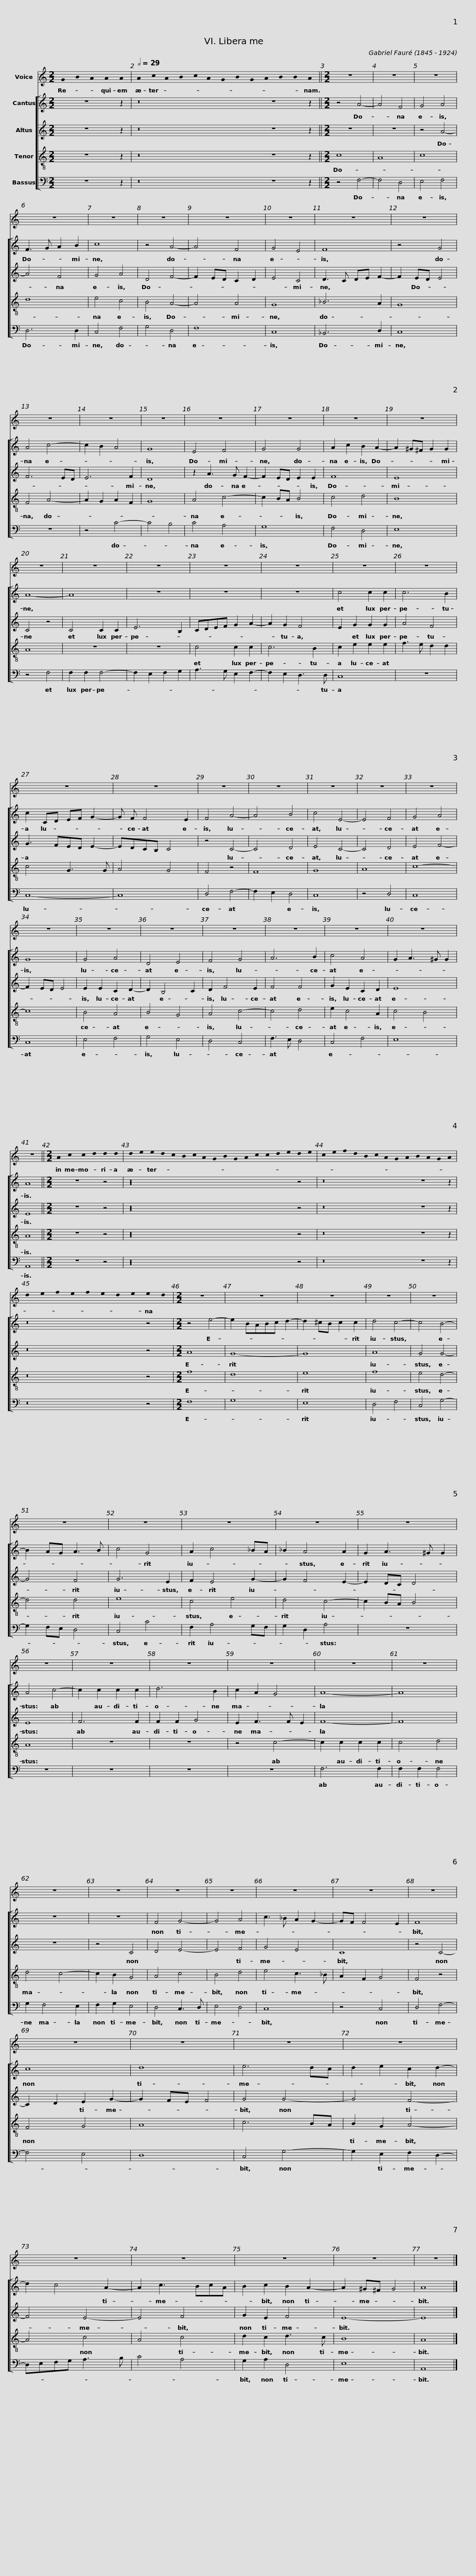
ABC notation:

X:1
%%score 1 [ 2 3 4 5 ]
L:1/8
M:2/2
I:linebreak $
K:C
U:s=!stemless!
V:1 treble
V:2 treble
V:3 treble
V:4 treble-8
V:5 bass
V:1
 sG2 sB2 sA2 sA2 sA2 |[Q:1/2=29] sA2 sc2 sA2 sB2 sc2 sA2 sG2 sB2 sG2 sA2 sB2 sB2 sA2 ||$[K:C][M:2/2] z8 | z8 | z8 | %5
 z8 | z8 | z8 | z8 | z8 |$ %10
 z8 | z8 | z8 | z8 | z8 | %15
 z8 | z8 | z8 |$ z8 | z8 | %20
 z8 | z8 | z8 | z8 | z8 |$ %25
 z8 | z8 | z8 | z8 | z8 | %30
 z8 | z8 | z8 |$ z8 | z8 | %35
 z8 | z8 | z8 | z8 | z8 | %40
 z8 ||$[M:2/2] sA2 sc2 sc2 sd2 sd2 sd2 | sd2 se2 se2 sd2 sc2 sB2 sc2 sA2 sG2 sB2 sG2 sA2 sc2 sc2 sd2 se2 sd2 se2 | sc2 se2 sf2 sd2 sB2 sc2 sA2 sG2 sA2 sB2 sA2 sG2 sA2 | sd2 se2 sf2 se2 sf2 se2 sd2 se2 se2 sd2 |$ %45
[M:2/2] z8 | z8 | z8 | z8 | z8 | %50
 z8 | z8 | z8 |$ z8 | z8 | %55
 z8 | z8 | z8 | z8 | z8 | %60
 z8 |$ z8 | z8 | z8 | z8 | %65
 z8 | z8 | z8 | z8 |$ z8 | %70
 z8 | z8 | z8 | z8 | z8 | %75
 z8 | z8 |] %77
V:2
 z8 z2 | z16 z8 z2 ||$[K:C][M:2/2] z4 A4- | A4 F4 | G4 A4 | %5
 F3 G A2 B2 | c8 | z4 A4- | A4 F4 | G4 E4 |$ %10
 F8 | z4 G4 | A4 c4- | c2 B2 A4 | G8 | %15
 E4 F4 | G4 G4 | A2 c2 B2 A2- |$ A2 !courtesy!^G!courtesy!^F G2 G2 | A8- | %20
 A8 | z8 | z8 | z8 | c4 c2 c2 |$ %25
 c6 B2 | c2 CD EF G2- | G F F4 E2 | F4 A4- | A4 B4 | %30
 c4 E4- | E4 F4 | G4 A4 |$ G8 | G4 A4 | %35
 D4 E4 | F4 G4 | A6 B2 | c4 A4 | G2 A3 !courtesy!^G G2 | %40
 A8 ||$[M:2/2] z8 z4 | z32 z4 | z16 z8 z2 | z16 z4 |$ %45
[M:2/2] z4 e4- | e2 BABc d2- | d2 !courtesy!^cB c2 c2 | d4 c4- | c4 B4- | %50
 B2 AG A3 B | c4 G4 | A2 c4 !courtesy!_BA |$ !courtesy!_B2 A4 A2 | G2 A3 !courtesy!^G G2 | %55
 A4 c4- | c2 c2 c2 c2 | d6 B2 | c2 A2 G4 | A8- | %60
 A8 |$ z8 | z8 | F4 G4- | G4 A4 | %65
 c3 _B A2 G2- | GF F4 E2 | F8 | c8 |$ d8 | %70
 e6 dc | d2 e2 c2 d2- | d2 c4 A2- | A2 c3 BcA | B2 c2 B2 A2- | %75
 A2 !courtesy!^G!courtesy!^F G4 | A8 |] %77
V:3
 z8 z2 | z16 z8 z2 ||$[K:C][M:2/2] z8 | z8 | z4 A4- | %5
 A4 F4 | G4 A4 | D4 F4- | F2 ED C2 D2 | E4 C4 |$ %10
 D3 C DE F2- | F2 ED E4 | F6 ED | E6 F2 | D8 | %15
 z2 A3 G F2- | F2 ED E2 E2 | F8 |$ E8 | C4 z4 | %20
 C4 C2 C2 | E6 B,2 | CDEF G2 A2- | A2 G2 F4 | E2 G2 G2 G2 |$ %25
 A4 F4 | G3 FED E2- | EDCB, C4 | z4 C4- | C4 D4 | %30
 E4 C4- | C4 D4 | E4 F4- |$ F2 ED E4 | E2 E2 C2 D2- | %35
 D2 B,4 C2 | D2 F4 E2 | F4 F4 | G2 E2 C2 D2 | E8 | %40
 E8 ||$[M:2/2] z8 z4 | z32 z4 | z16 z8 z2 | z16 z4 |$ %45
[M:2/2] A8 | G8- | G8 | A8 | G4 G4- | %50
 G4 F4 | G6 E2 | F2 E4 G2- |$ G2 F4 E2- | E2 DC D4 | %55
 E8 | F6 F2 | F2 F2 G4 | E2 F3 F E2 | F8- | %60
 F8 |$ z8 | z4 C4 | D4 E4- | E4 F4 | %65
 G4 E4 | C8 | z4 C4- | C2 D2 E2 G2- |$ G2 FE F4 | %70
 G4 G4- | G4 F4- | F4 E4- | E4 F4 | G2 E2 F4 | %75
 E8- | E8 |] %77
V:4
 z8 z2 | z16 z8 z2 ||$[K:C][M:2/2] c8 | A8 | c8 | %5
 d8 | e4 c4 | B4 A4- | A4 A4 | G8 |$ %10
 _B6 A2 | G8 | F4 A4- | A2 G2 A2 F2 | G8 | %15
 A4 c4- | c2 BA B4 | c4 d4 |$ B8 | A8 | %20
 z8 | z8 | c4 c2 c2 | c6 B2 | c2 e2 e2 e2 |$ %25
 f3 e d2 d2 | c4 G3 G | A4 G4 | F4 z4 | F8 | %30
 G8 | A8 | c8- |$ c8 | B4 A4 | %35
 B4 G4 | A4 c4- | c4 d4 | e2 c4 A2 | c4 B4 | %40
 A8 ||$[M:2/2] z8 z4 | z32 z4 | z16 z8 z2 | z16 z4 |$ %45
[M:2/2] f8 | d8 | e8 | f8 | e4 d4- | %50
 d4 d4 | e8 | c4 e4 |$ d4 c4- | c2 BA B4 | %55
 A8 | z8 | z8 | z4 c4- | c2 c2 c2 c2 | %60
 c4 d4 |$ d4 c4- | c2 B2 G4 | A4 c4 | B4 d4 | %65
 e4 c3 !courtesy!_B | A2 F2 G4 | F4 z4 | F4 G4 |$ A8 | %70
 c6 BA | B2 G2 A4- | A4 c4 | A4 c4 | d2 c2 d3 c | %75
 B8 | A8 |] %77
V:5
 z8 z2 | z16 z8 z2 ||$[K:C][M:2/2] z4 F,4- | F,4 D,4 | E,4 F,4 | %5
 D,6 D,2 | C,4 F,4 | G,4 D,4 | F,8 | C,8 |$ %10
 _B,,6 D,2 | C,8 | z8 | z4 C4- | C4 B,4 | %15
 C4 A,4 | G,8 | F,4 D,4 |$ E,8 | z4 F,4 | %20
 F,2 F,2 F,4- | F,2 E,2 F,2 G,2 | A,3 G, E,2 F,2- | F,2 E,2 D,3 D, | C,8 |$ %25
 z8 | C,8- | C,8 | D,4 F,4- | F,2 E,2 D,4 | %30
 C,8 | z4 D,4 | C,8 |$ C,8 | E,4 F,4 | %35
 G,4 E,4 | D,4 C,4 | F,3 E, D,4 | C,4 F,4 | E,8 | %40
 A,,8 ||$[M:2/2] z8 z4 | z32 z4 | z16 z8 z2 | z16 z4 |$ %45
[M:2/2] F,8 | G,8 | E,8 | D,4 F,4 | C,4 G,4- | %50
 G,2 F,E, D,4 | C,4 C4 | F,2 A,4 G,F, |$ G,2 D,2 A,4 | z8 | %55
 z8 | z8 | z8 | z8 | F,6 F,2 | %60
 F,2 F,2 F,4 |$ G,2 F,4 E,2 | F,2 G,2 E,4 | D,4 C,3 D, | E,4 D,4 | %65
 C,8 | z4 C,4 | D,4 F,4- | F,4 E,4 |$ D,8 | %70
 C,4 G,4- | G,2 E,2 F,2 D,2- | D,E,F,G, A,3 B, | C4 A,4 | G,2 A,2 D,4 | %75
 E,8 | A,,8 |] %77
